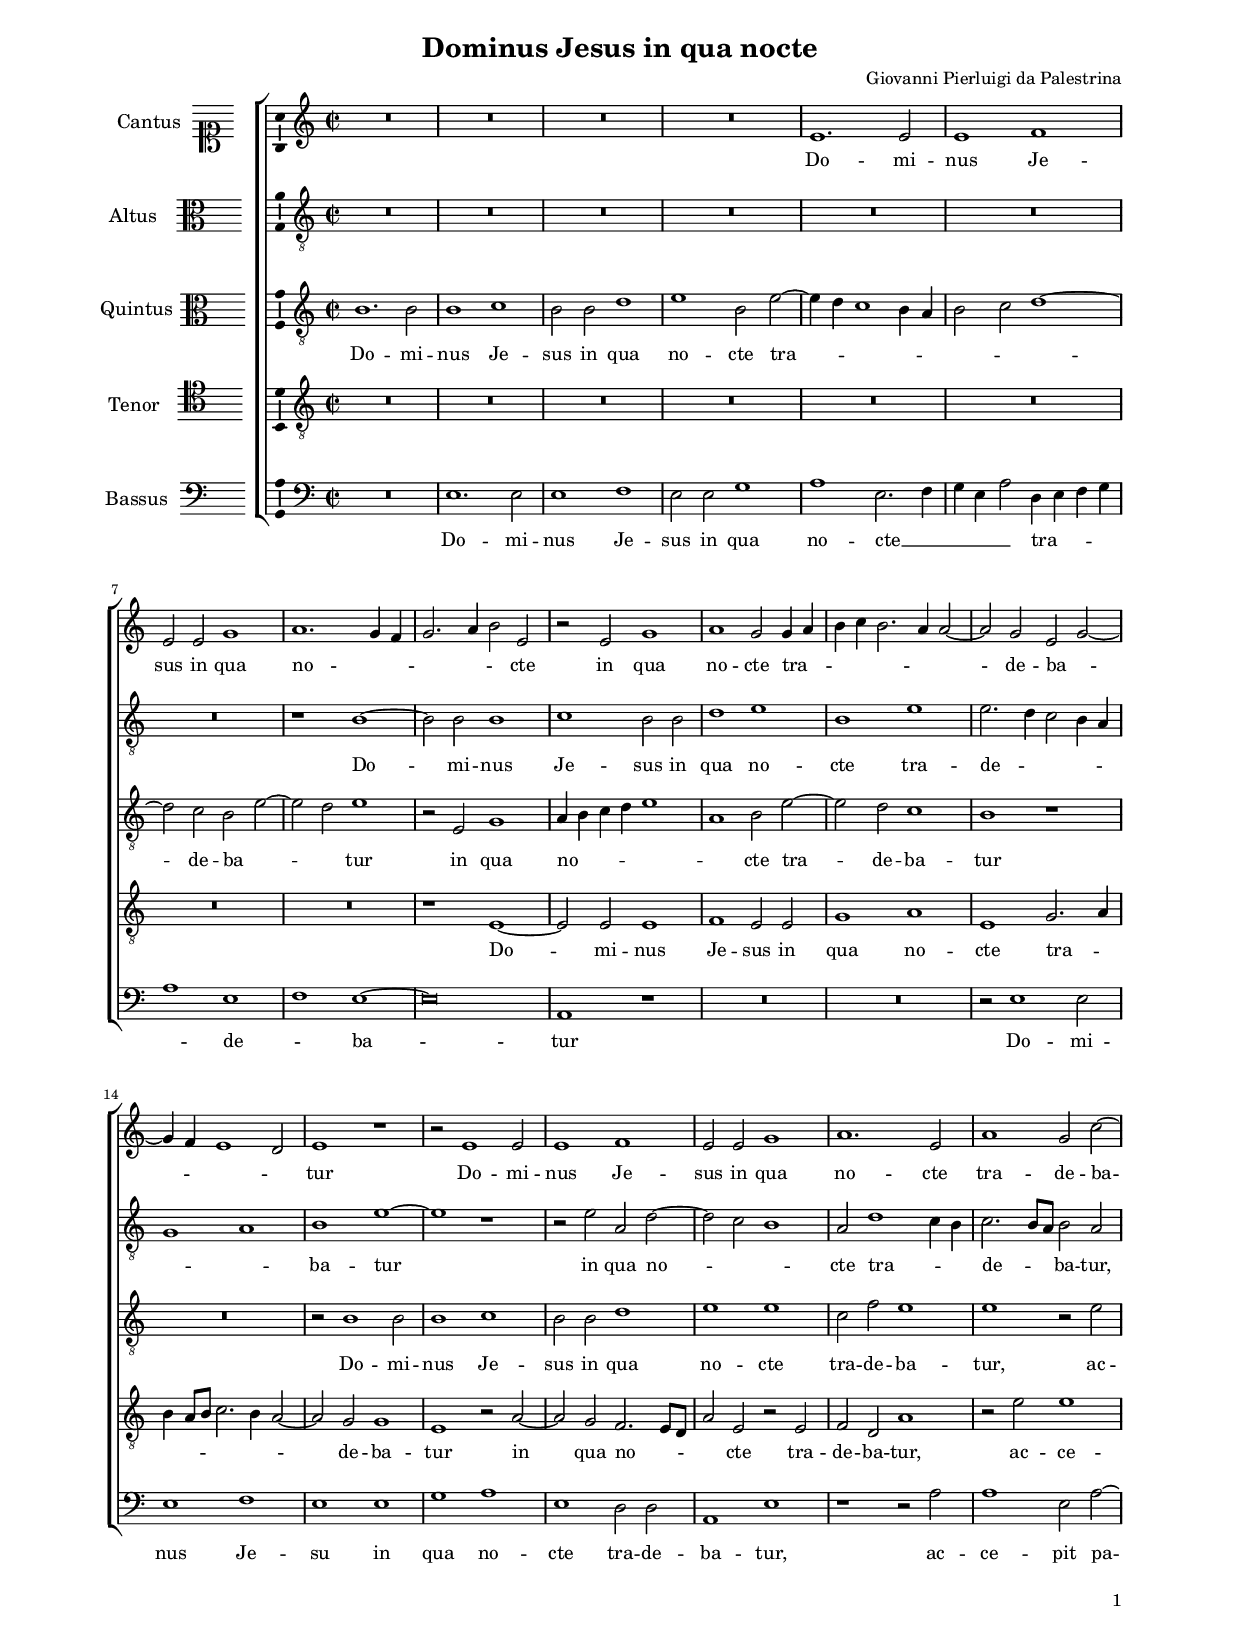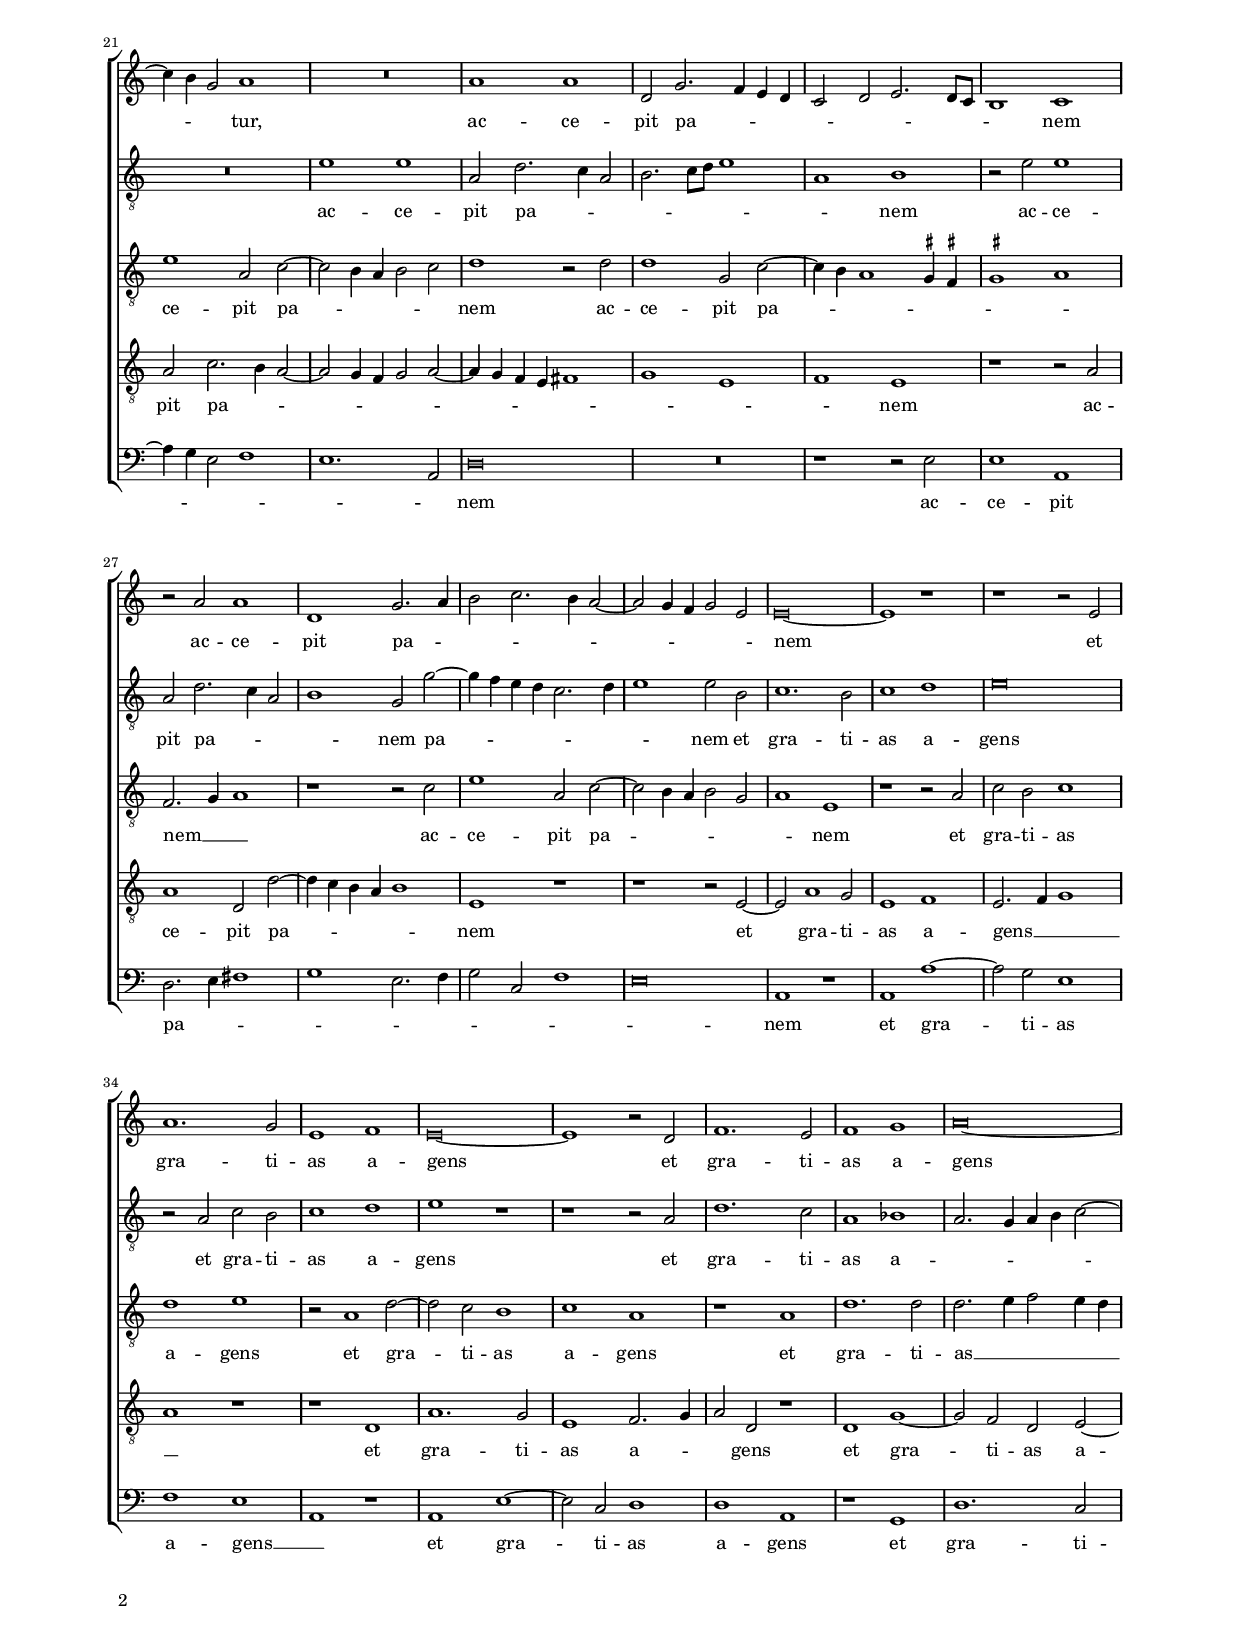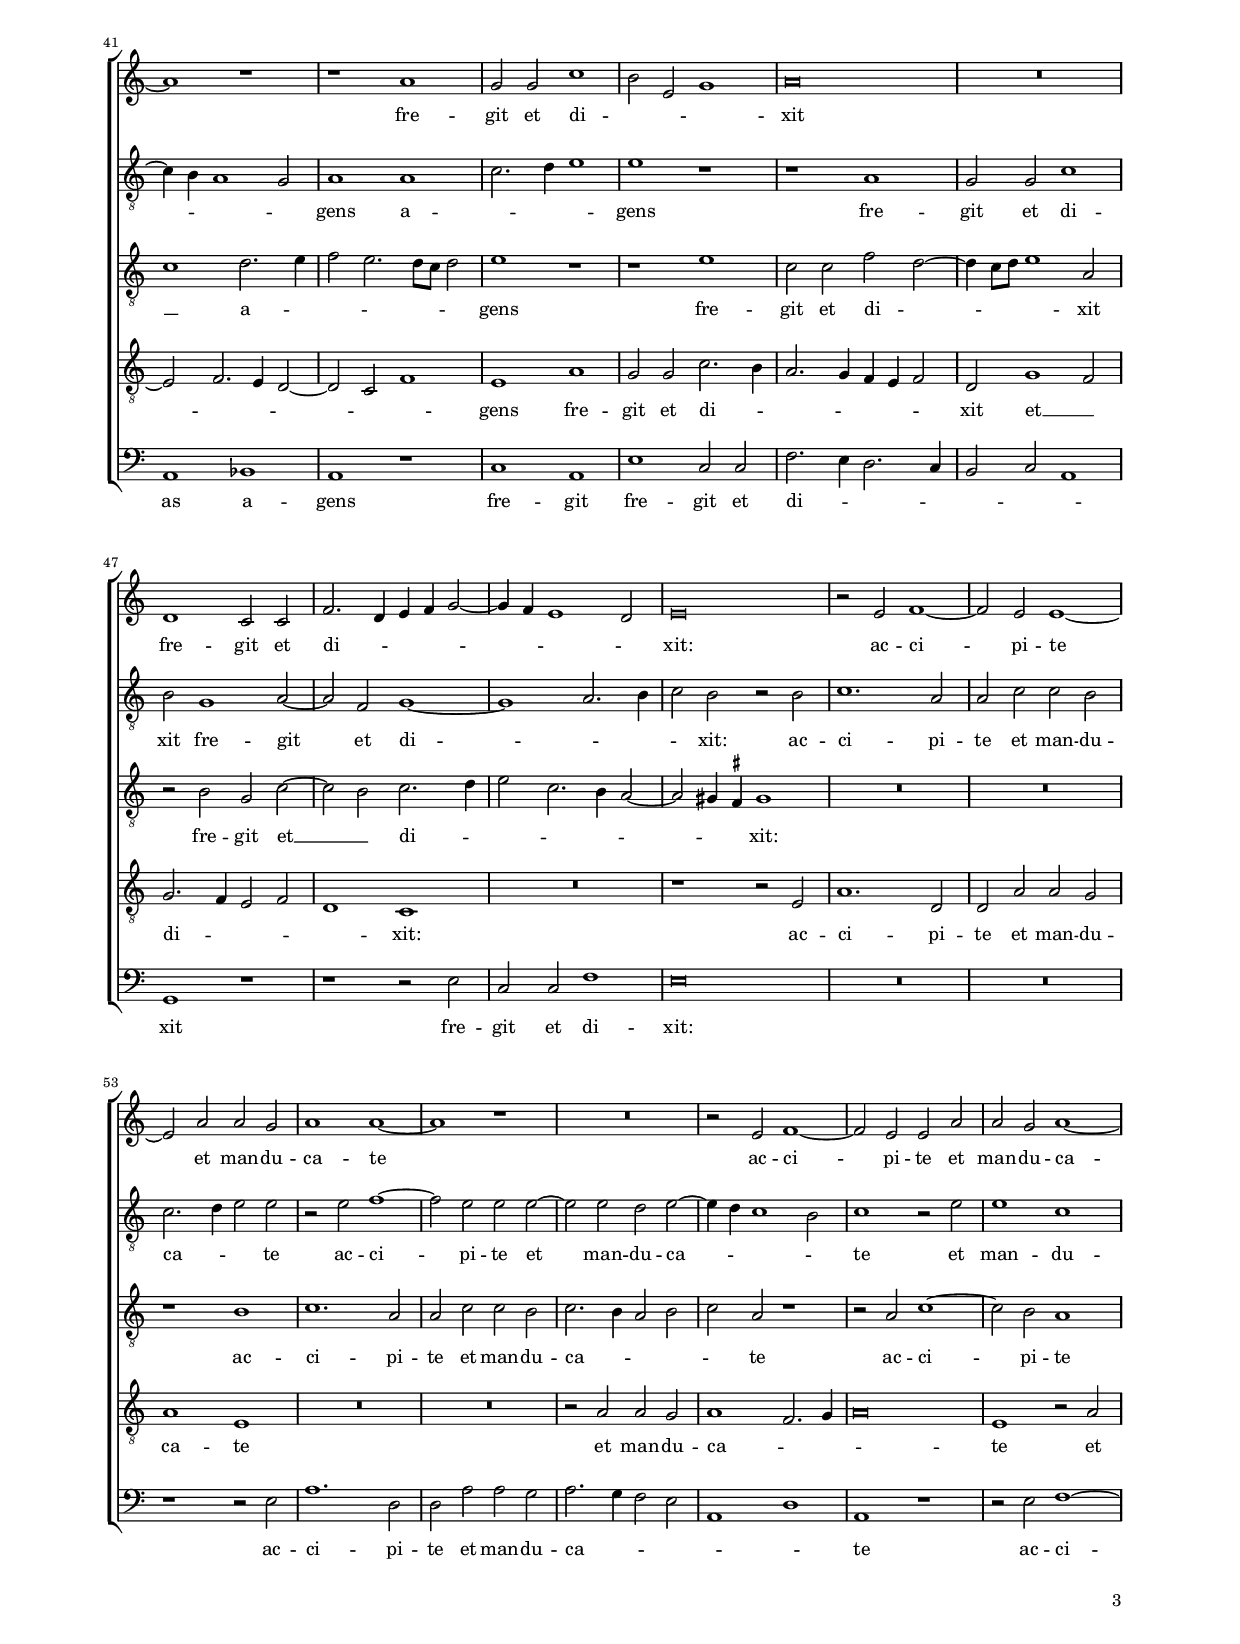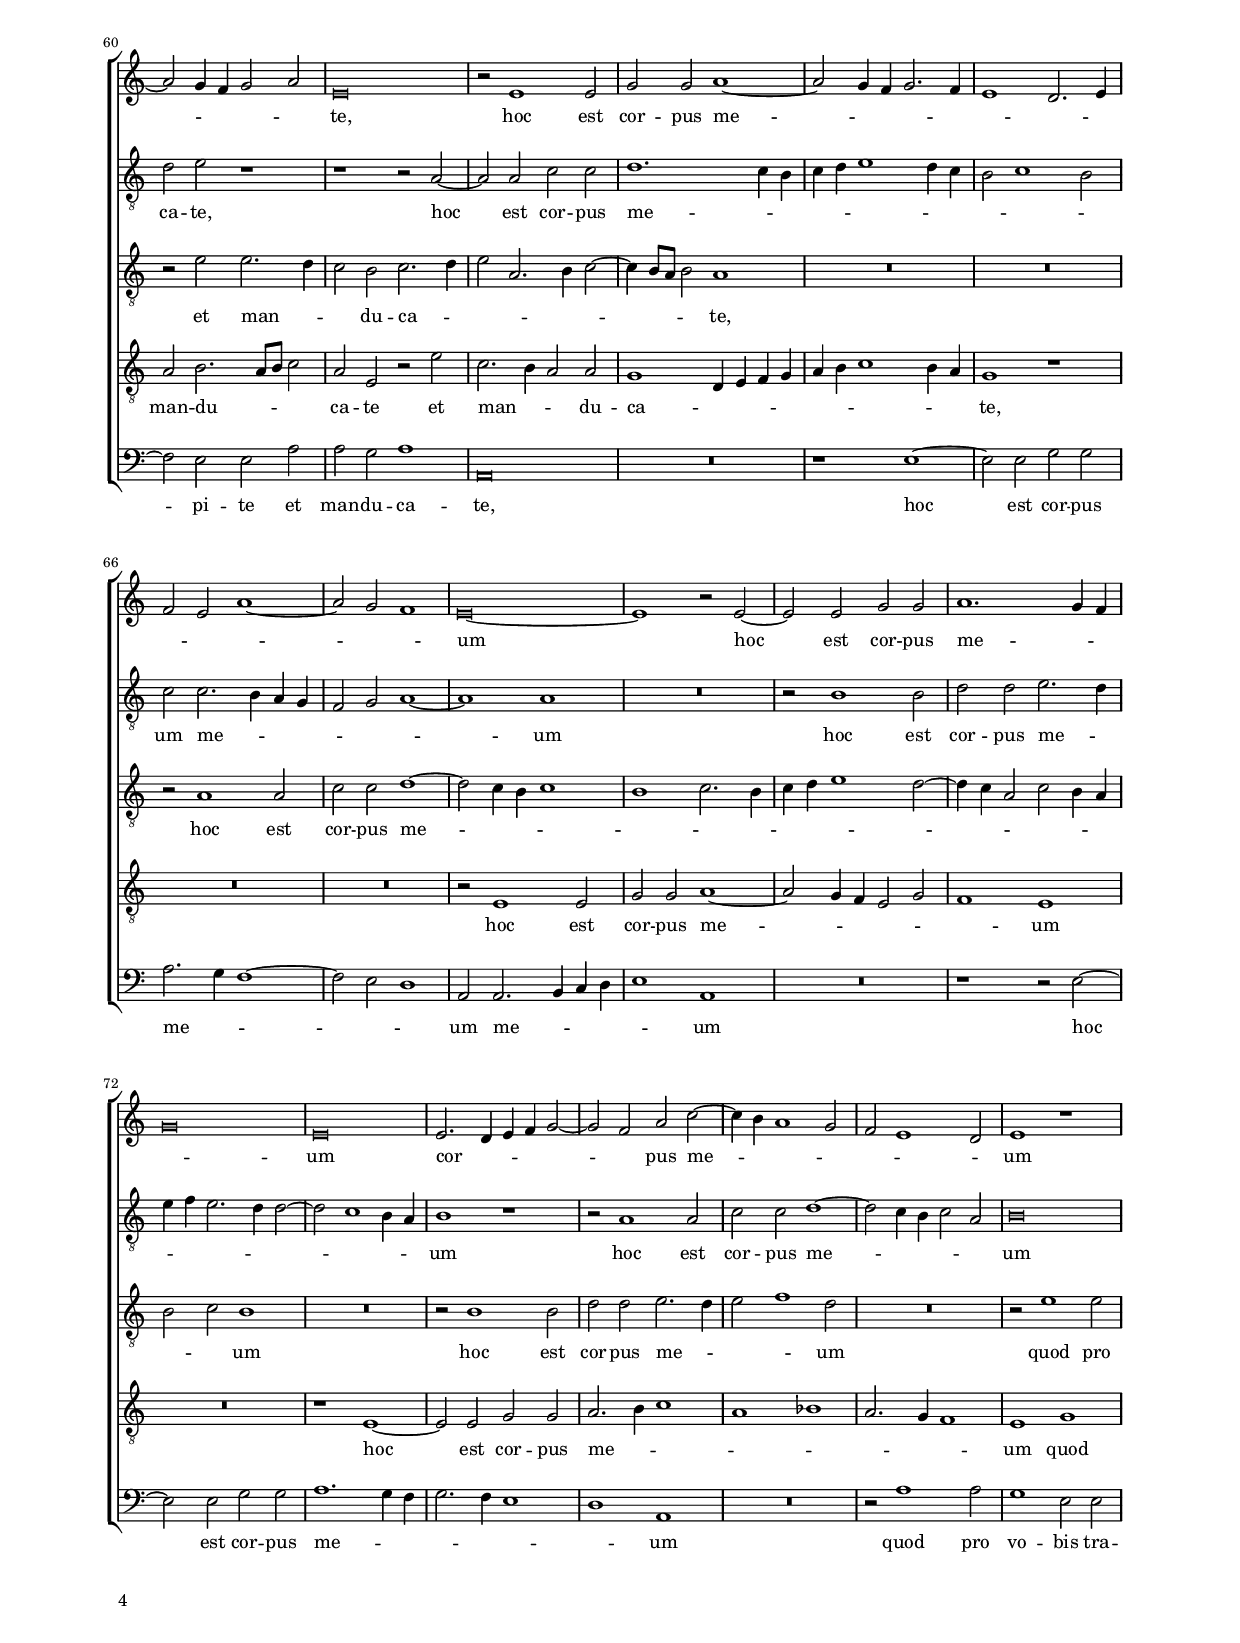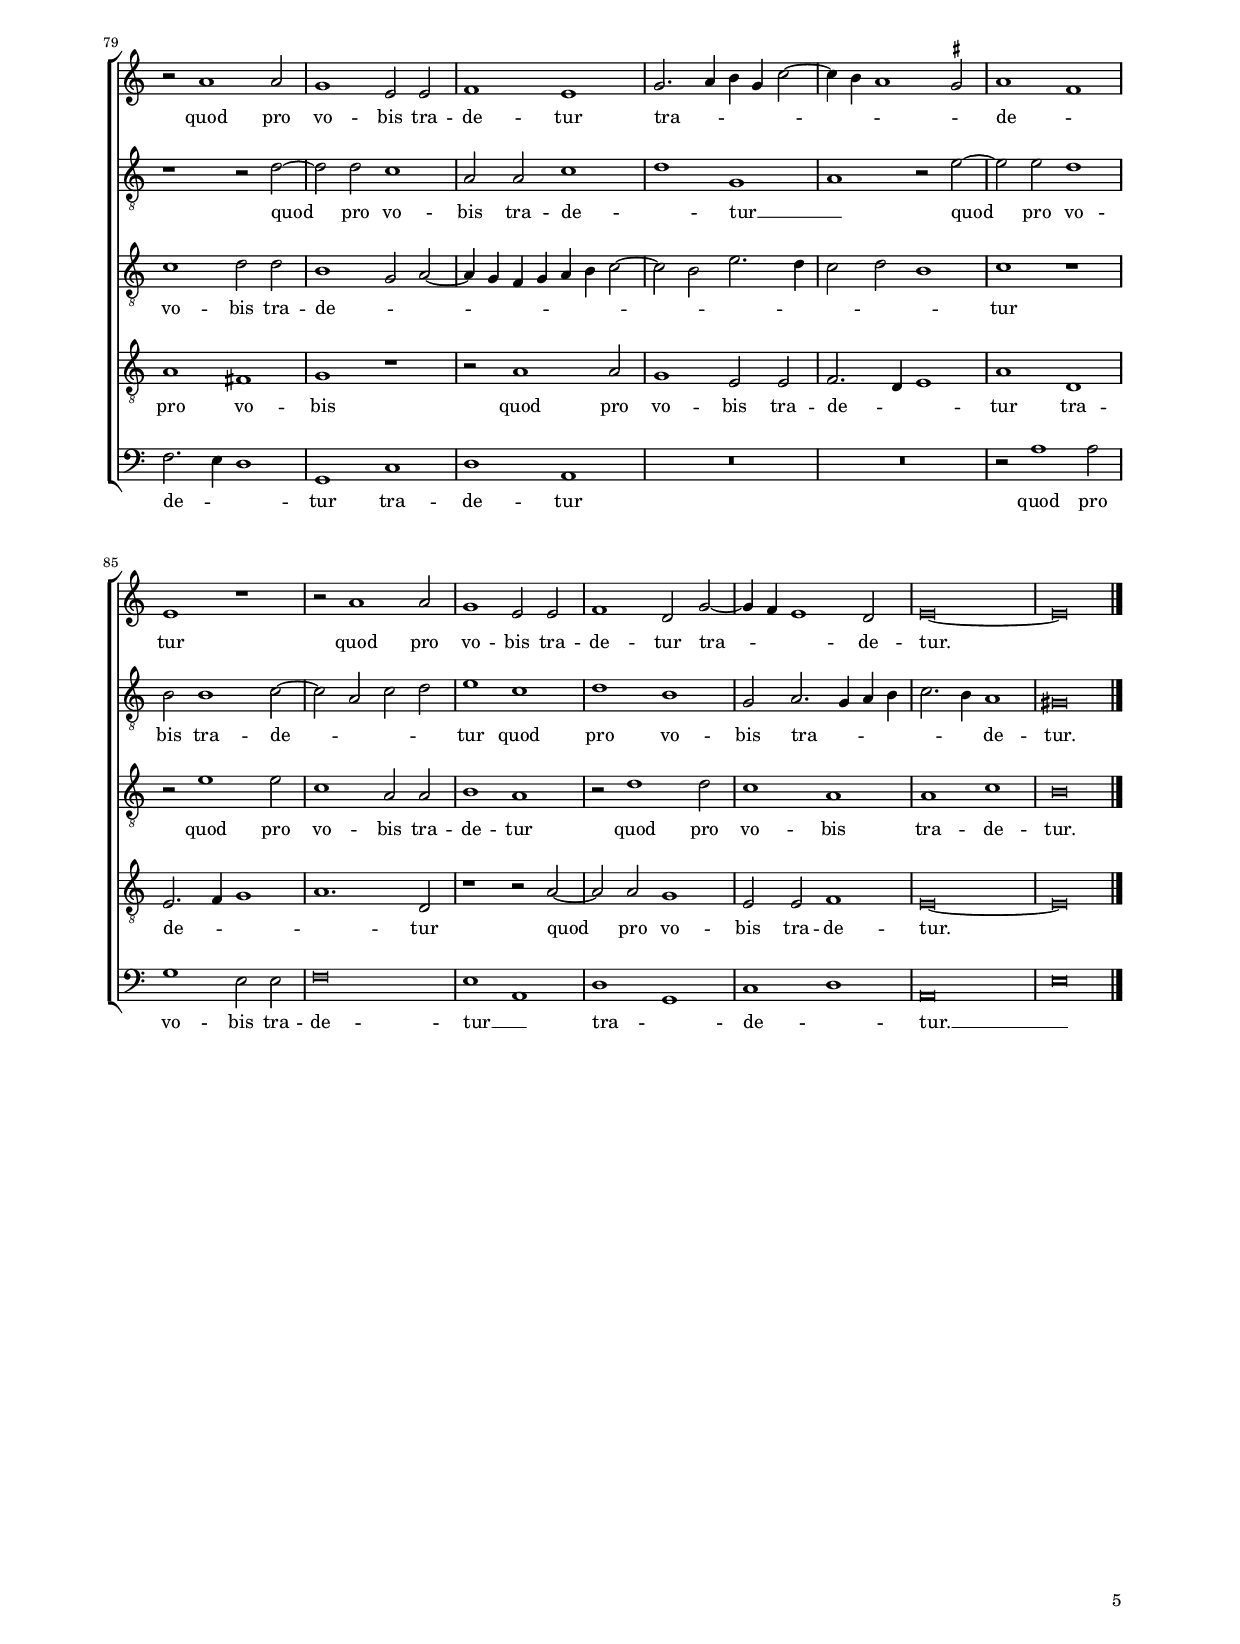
\header
{
	title="Dominus Jesus in qua nocte"
	composer="Giovanni Pierluigi da Palestrina"
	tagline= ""
}

\version "2.24.2"
\include "deutsch.ly"
#(set-global-staff-size 15)
#(ly:set-option 'point-and-click #f)

	
global = {
	\key c \major
	\time 2/2 \set Score.measureLength = #(ly:make-moment 2/1)
	\skip 1*2*91 \bar "|."
	}

	ficta = { \once \set suggestAccidentals = ##t }
	
	forget = #(define-music-function (music) (ly:music?) #{
		\accidentalStyle forget
		$music
		\accidentalStyle default
		#})

	m = \melisma
	me = \melismaEnd

\paper
	{
	top-margin = 1.8 \cm
	bottom-margin = 1.2 \cm
	left-margin = 2 \cm
	right-margin = 2 \cm
	ragged-bottom = ##f
	ragged-last-bottom = ##t
	print-page-number = ##f
	score-system-spacing = #'((basic-distance . 16) (minimum-distance . 14) (padding . 5) (strechability . 150))
	system-system-spacing = #'((basic-distance . 16) (minimum-distance . 14) (padding . 5) (strechability . 150))
	oddFooterMarkup=\markup   \fill-line { "" \fromproperty #'page:page-number-string }
	evenFooterMarkup=\markup  \fill-line { \fromproperty #'page:page-number-string "" }
	last-bottom-spacing = #'((basic-distance . 12) (minimum-distance . 7) (padding . 4))
%	print-all-headers = ##t
%	print-first-page-number = ##t
%	first-page-number = 1
	}


incipitcantus = \markup { \score {
	{
	\set Staff.instrumentName = \markup { \fontsize #1 "Cantus" }
	\key c \major
	\clef soprano
	s4 \bar ""
	}
	\layout  {
	raggedright = ##t
	indent = 1.4 \cm
	line-width = 2.5\cm
	\context { \Staff \remove Time_signature_engraver }
	\override Staff.Clef.Y-extent = #'(0 . 0)
	}} \hspace #1 }
	
	 
incipitaltus = \markup { \score {
	{
	\set Staff.instrumentName = \markup { \fontsize #1 "Altus" }
	\key c \major
	\clef alto
	s4 \bar ""
	}
	\layout  {
	raggedright = ##t
	indent = 1.4 \cm
	line-width = 2.5\cm
	\context { \Staff \remove Time_signature_engraver }
	\override Staff.Clef.Y-extent = #'(0 . 0)
	}} \hspace #1 }
	
	 
incipitquintus = \markup { \score {
	{
	\set Staff.instrumentName = \markup { \fontsize #1 "Quintus" }
	\key c \major
	\clef alto
	s4 \bar ""
	}
	\layout  {
	raggedright = ##t
	indent = 1.4 \cm
	line-width = 2.5\cm
	\context { \Staff \remove Time_signature_engraver }
	\override Staff.Clef.Y-extent = #'(0 . 0)
	}} \hspace #1 }
	 
	 
incipittenor = \markup { \score {
	{
	\set Staff.instrumentName = \markup { \fontsize #1 "Tenor" }
	\key c \major
	\clef tenor
	s4 \bar ""
	}
	\layout  {
	raggedright = ##t
	indent = 1.4 \cm
	line-width = 2.5\cm
	\context { \Staff \remove Time_signature_engraver }
	\override Staff.Clef.Y-extent = #'(0 . 0)
	}} \hspace #1 }
	
	 
incipitbassus = \markup { \score {
	{
	\set Staff.instrumentName = \markup { \fontsize #1 "Bassus" }
	\key c \major
	\clef bass
	s4 \bar ""
	}
	\layout  {
	raggedright = ##t
	indent = 1.4 \cm
	line-width = 2.5\cm
	\context { \Staff \remove Time_signature_engraver }
	\override Staff.Clef.Y-extent = #'(0 . 0)
	}} \hspace #1 }


cantus =  \relative c'
	{
	R\breve
	R\breve
	R\breve
	R\breve
%5
	e1. e2 |
	e1 f
	e2 e g1
	a1. \m g4 f
	g2. a4 h2 \me e,
%10
	r2 e g1 |
	a1 g2 g4 \m a
	h4 c h2. a4 a2~
	a2 \me g e \m g~
	g4 f e1 d2 \me
%15
	e1 r |
	r2 e1 e2
	e1 f
	e2 e g1
	a1. e2
%20
	a1 g2 c~ |
	c4 \m h g2 \me a1
	R\breve
	a1 a
	d,2 g2. \m f4 e d
%25
	c2 d e2. d8 c |
	h1 \me c
	r2 a' a1
	d,1 g2. \m a4
	h2 c2. h4 a2~
%30
	a2 g4 f g2 e \me |
	e\breve~
	e1 r
	r1 r2 e
	a1. g2
%35
	e1 f |
	e\breve~
	e1 r2 d
	f1. e2
	f1 g
%40
	a\breve~ |
	a1 r
	r1 a
	g2 g c1 \m
	h2 e, g1 \me
%45
	a\breve |
	R\breve
	d,1 c2 c
	f2. \m d4 e f g2~
	g4 f e1 d2 \me
%50
	e\breve |
	r2 e f1~
	f2 e e1~
	e2 a a g
	a1 a~
%55
	a1 r |
	R\breve
	r2 e f1~
	f2 e e a
	a2 g a1~
%60
	a2 \m g4 f g2 a \me |
	e\breve
	r2 e1 e2
	g2 g a1~
	a2 \m g4 f g2. f4
%65
	e1 d2. e4 |
	f2 e a1~
	a2 g f1 \me
	e\breve~
	e1 r2 e~
%70
	e2 e g g |
	a1. \m g4 f
	g\breve \me
	e\breve
	e2. \m d4 e f g2~
%75
	g2 f \me a c~ |
	c4 \m h a1 g2
	f2 e1 d2 \me
	e1 r
	r2 a1 a2
%80
	g1 e2 e |
	f1 e
	\slurDown g2. \m a4 h g c2~
	c4 h a1 \ficta gis2 \me
	a1 \m f \me
%85
	e1 r |
	r2 a1 a2
	g1 e2 e
	f1 d2 g~
	g4 \m f e1 \me d2
%90
	e\breve~
	e\breve
	}
	

altus =  \relative c'
	{
	R\breve
	R\breve
	R\breve
	R\breve
%5
	R\breve
	R\breve
	R\breve
	r1 h~
	h2 h h1
%10
	c1 h2 h |
	d1 e
	h1 e
	e2. \m d4 c2 h4 a
	g1 a \me
%15
	h1 e~
	e1 r
	r2 e a, d~
	d2 \m c h1 \me
	a2 d1 \m c4 h \me
%20
	c2. \m h8 a \me h2 a |
	R\breve
	e'1 e
	a,2 d2. \m c4 a2
	h2. c8 d e1
%25
	a,1 \me h |
	r2 e e1
	a,2 d2. \m c4 a2
	h1 \me g2 g'~
	g4 \m f e d c2. d4
%30
	e1 \me e2 h |
	c1. h2
	c1 d
	e\breve
	r2 a, c h
%35
	c1 d |
	e1 r
	r1 r2 a,
	d1. c2
	a1 b \m
%40
	a2. g4 a h c2~ |
	c4 h a1 g2 \me
	a1 a \m
	c2. d4 e1 \me
	e1 r
%45
	r1 a, |
	g2 g c1
	h2 g1 a2~
	a2 f g1~
	g1 \m a2. h4
%50
	c2 \me h r h |
	c1. a2
	a2 c c h
	c2. \m d4 e2 \me e
	r2 e f1~
%55
	f2 e e e~ |
	e2 e d e~
	e4 \m d c1 h2 \me
	c1 r2 e
	e1 c
%60
	d2 e r1 |
	r1 r2 a,~
	a2 a c c
	d1. \m c4 h
	c4 d e1 d4 c
%65
	h2 c1 h2 \me |
	c2 c2. \m h4 a g
	f2 g a1~
	a1 \me a
	R\breve
%70
	r2 h1 h2 |
	d2 d e2. \m d4
	e4 f e2. d4 d2~
	d2 c1 h4 a \me
	h1 r
%75
	r2 a1 a2 |
	c2 c d1~
	d2 \m c4 h c2 a \me
	h\breve
	r1 r2 d~
%80
	d2 d c1 |
	a2 a c1 \m
	d1 \me g, \m
	a1 \me r2 e'~
	e2 e d1
%85
	h2 h1 c2~ |
	c2 \m a c d \me
	e1 c
	d1 h
	g2 a2. \m g4 a h
%90
	c2. h4 \me a1
	gis\breve
	}
	
	
quintus  =  \relative c'
	{
	h1. h2
	h1 c
	h2 h d1
	e1 h2 e~
%5
	e4 \m d c1 h4 a |
	h2 c d1~
	d2 \me c h \m e~
	e2 d \me e1
	r2 e, g1
%10
	a4 \m h c d e1 |
	a,1 \me h2 e~
	e2 d c1
	h1 r
	R\breve
%15
	r2 h1 h2 |
	h1 c
	h2 h d1
	e1 e
	c2 f e1
%20
	e1 r2 e |
	e1 a,2 c~
	c2 \m h4 a h2 c \me
	d1 r2 d
	d1 g,2 \slurDown c~
%25
	c4 \m h a1 \ficta gis4 \ficta fis |
	\ficta gis1 a \me
	f2. \m g4 a1 \me
	r1 r2 c
	e1 a,2 c~
%30
	c2 \m h4 a h2 g |
	a1 \me e
	r1 r2 a
	c2 h c1
	d1 e
%35
	r2 a,1 d2~ |
	d2 c h1
	c1 a
	r1 a
	d1. d2
%40
	d2. \m e4 f2 e4 d |
	c1 \me d2. \m e4
	f2 e2. d8 c d2 \me
	e1 r
	r1 e
%45
	c2 c f \m d~ |
	d4 c8 d e1 \me a,2
	r2 h g c~
	c2 \m h \me \slurDown c2. \m d4
	e2 c2. h4 a2~
%50
	a2 gis4 \ficta fis \me gis1 |
	R\breve
	R\breve
	r1 h
	c1. a2
%55
	a2 c c h |
	c2. \m h4 a2 h
	c2 \me a r1
	r2 a c1~
	c2 h a1
%60
	r2 e' e2. \m d4 |
	c2 \me h c2. \m d4
	e2 a,2. h4 c2~
	c4 h8 a h2 \me a1
	R\breve
%65
	R\breve |
	r2 a1 a2
	c2 c d1~
	d2 \m c4 h c1
	h1 c2. h4
%70
	c4 d e1 d2~ |
	d4 c a2 c h4 a
	h2 c \me h1
	R\breve
	r2 h1 h2
%75
	d2 d e2. \m d4 |
	e2 f1 \me d2
	R\breve
	r2 e1 e2
	c1 d2 d
%80
	h1 \m g2 a~ |
	a4 g f g a h c2~
	c2 h e2. d4
	c2 d h1 \me
	c1 r
%85
	r2 e1 e2 |
	c1 a2 a
	h1 a
	r2 d1 d2
	c1 a
%90
	a1 c |
	h\breve
	}


tenor =  \relative c
	{
	R\breve
	R\breve
	R\breve
	R\breve
%5
	R\breve
	R\breve
	R\breve
	R\breve
	r1 e~
%10
	e2 e e1 |
	f1 e2 e
	g1 a
	e1 g2. \m a4
	h4 a8 h c2. h4 a2~
%15
	a2 \me g g1 |
	e1 r2 a~
	a2 g f2. \m e8 d
	a'2 \me e r e
	f2 d a'1
%20
	r2 e' e1 |
	a,2 c2. \m h4 a2~
	a2 g4 f g2 a~
	a4 g f e fis1
	g1 e
%25
	f1 \me e |
	r1 r2 a
	a1 d,2 d'~
	d4 \m c h a h1 \me
	e,1 r
%30
	r1 r2 e~ |
	e2 a1 g2
	e1 f
	e2. \m f4 g1
	a1 \me r
%35
	r1 d, |
	a'1. g2
	e1 f2. \m g4
	a2 \me d, r1
	d1 g~
%40
	g2 f d e~ |
	e2 \m f2. e4 d2~
	d2 c f1 \me
	e1 a
	g2 g c2. \m h4
%45
	a2. g4 f e f2 \me |
	d2 g1 \m f2 \me
	g2. \m f4 e2 f
	d1 \me c
	R\breve
%50
	r1 r2 e |
	a1. d,2
	d2 a' a g
	a1 e
	R\breve
%55
	R\breve |
	r2 a a g
	a1 \m f2. g4
	a\breve \me
	e1 r2 a
%60
	a2 h2. \m a8 h c2 \me |
	a2 e r e'
	c2. \m h4 a2 \me a
	g1 \m d4 e f g
	a4 h c1 h4 a \me
%65
	g1 r |
	R\breve
	R\breve
	r2 e1 e2
	g2 g a1~
%70
	a2 \m g4 f e2 g |
	f1 \me e
	R\breve
	r1 e~
	e2 e g g
%75
	a2. \m h4 c1 |
	a1 b
	a2. g4 f1 \me
	e1 g
	a1 fis
%80
	g1 r |
	r2 a1 a2
	g1 e2 e
	f2. \m d4 e1 \me
	a1 d,
%85
	e2. \m f4 g1 |
	a1. \me d,2
	r1 r2 a'~
	a2 a g1
	e2 e f1
%90
	e\breve~ |
	e\breve
	}


bassus  =  \relative c
	{
	R\breve
	e1. e2
	e1 f
	e2 e g1
%5
	a1 e2. \m f4 |
	g4 e a2 \me d,4 \m e f g
	a1 \me e \m
	f1 \me e~
	e\breve
%10
	a,1 r |
	R\breve
	R\breve
	r2 e'1 e2
	e1 f
%15
	e1 e |
	g1 a
	e1 d2 d
	a1 e'
	r1 r2 a
%20
	a1 e2 a~ |
	a4 \m g e2 f1
	e1. a,2 \me
	d\breve
	R\breve
%25
	r1 r2 e |
	e1 a,
	d2. \m e4 fis1
	g1 e2. f4
	g2 c, f1
%30
	e\breve \me |
	a,1 r
	a1 a'~
	a2 g e1
	f1 e \m
%35
	a,1 \me r |
	a1 e'~
	e2 c d1
	d1 a
	r1 g
%40
	d'1. c2 |
	a1 b
	a1 r
	c1 a
	e'1 c2 c
%45
	f2. \m e4 d2. c4 |
	h2 c a1 \me
	g1 r
	r1 r2 e'
	c2 c f1
%50
	e\breve |
	R\breve
	R\breve
	r1 r2 e
	a1. d,2
%55
	d2 a' a g |
	a2. \m g4 f2 e
	a,1 d \me
	a1 r
	r2 e' f1~
%60
	f2 e e a |
	a2 g a1
	a,\breve
	R\breve
	r1 e'~
%65
	e2 e g g |
	a2. \m g4 f1~
	f2 e d1 \me
	a2 a2. \m h4 c d
	e1 \me a,
%70
	R\breve |
	r1 r2 e'~
	e2 e g g
	a1. \m g4 f
	g2. f4 e1
%75
	d1 \me a |
	R\breve
	r2 a'1 a2
	g1 e2 e
	f2. \m e4 d1 \me
%80
	g,1 c |
	d1 a
	R\breve
	R\breve
	r2 a'1 a2
%85
	g1 e2 e |
	f\breve
	e1 \m a, \me
	d1 \m g, \me
	c1 \m d \me
%90
	a\breve \m |
	e'\breve \me
	}
	
lyricscantus = \lyricmode {
	Do -- mi -- nus Je -- sus in qua no -- cte
	in qua no -- cte tra -- de -- ba -- tur
	Do -- mi -- nus Je -- sus in qua no -- cte tra -- de -- ba -- tur,
	ac -- ce -- pit pa -- nem
	ac -- ce -- pit pa -- nem
	et gra -- ti -- as a -- gens
	et gra -- ti -- as a -- gens
	fre -- git et di -- xit
	fre -- git et di -- xit:
	ac -- ci -- pi -- te et man -- du -- ca -- te
	ac -- ci -- pi -- te et man -- du -- ca -- te,
	hoc est cor -- pus me -- um
	hoc est cor -- pus me -- um
	cor -- pus me -- um
	quod pro vo -- bis tra -- de -- tur
	tra -- de -- tur
	quod pro vo -- bis tra -- de -- tur
	tra -- de -- tur.
	}

	
lyricsaltus = \lyricmode {
	Do -- mi -- nus Je -- sus in qua no -- cte tra -- de -- ba -- tur
	in qua no -- cte tra -- de -- ba -- tur,
	ac -- ce -- pit pa -- nem
	ac -- ce -- pit pa -- nem
	pa -- nem
	et gra -- ti -- as a -- gens
	et gra -- ti -- as a -- gens
	et gra -- ti -- as a -- gens
	a -- gens
	fre -- git et di -- xit
	fre -- git et di -- xit:
	ac -- ci -- pi -- te et man -- du -- ca -- te
	ac -- ci -- pi -- te et man -- du -- ca -- te
	et man -- du -- ca -- te,
	hoc est cor -- pus me -- um
	me -- um
	hoc est cor -- pus me -- um
	hoc est cor -- pus me -- um
	quod pro vo -- bis tra -- de -- tur __
	quod pro vo -- bis tra -- de -- tur
	quod pro vo -- bis tra -- de -- tur.
	}
	
	
lyricsquintus = \lyricmode {
	Do -- mi -- nus Je -- sus in qua no -- cte tra -- de -- ba -- tur
	in qua no -- cte tra -- de -- ba -- tur
	Do -- mi -- nus Je -- sus in qua no -- cte tra -- de -- ba -- tur,
	ac -- ce -- pit pa -- nem
	ac -- ce -- pit pa -- nem __
	ac -- ce -- pit pa -- nem
	et gra -- ti -- as a -- gens
	et gra -- ti -- as a -- gens
	et gra -- ti -- as __ a -- gens
	fre -- git et di -- xit
	fre -- git et __ di -- xit:
	ac -- ci -- pi -- te et man -- du -- ca -- te
	ac -- ci -- pi -- te et man -- du -- ca -- te,
	hoc est cor -- pus me -- um
	hoc est cor -- pus me -- um
	quod pro vo -- bis tra -- de -- tur
	quod pro vo -- bis tra -- de -- tur
	quod pro vo -- bis tra -- de -- tur.
	}
	
	
lyricstenor = \lyricmode {
	Do -- mi -- nus Je -- sus in qua no -- cte tra -- de -- ba -- tur
	in qua no -- cte tra -- de -- ba -- tur,
	ac -- ce -- pit pa -- nem
	ac -- ce -- pit pa -- nem
	et gra -- ti -- as a -- gens __
	et gra -- ti -- as a -- gens
	et gra -- ti -- as a -- gens
	fre -- git et di -- xit
	et __ di -- xit:
	ac -- ci -- pi -- te et man -- du -- ca -- te
	et man -- du -- ca -- te
	et man -- du -- ca -- te
	et man -- du -- ca -- te,
	hoc est cor -- pus me -- um
	hoc est cor -- pus me -- um
	quod pro vo -- bis
	quod pro vo -- bis tra -- de -- tur
	tra -- de -- tur
	quod pro vo -- bis tra -- de -- tur.
	}


lyricsbassus = \lyricmode {
	Do -- mi -- nus Je -- sus in qua no -- cte __ tra -- de -- ba -- tur
	Do -- mi -- nus Je -- su in qua no -- cte tra -- de -- ba -- tur,
	ac -- ce -- pit pa -- nem
	ac -- ce -- pit pa -- nem
	et gra -- ti -- as a -- gens __
	et gra -- ti -- as a -- gens
	et gra -- ti -- as a -- gens
	fre -- git
	fre -- git et di -- xit
	fre -- git et di -- xit:
	ac -- ci -- pi -- te et man -- du -- ca -- te
	ac -- ci -- pi -- te et man -- du -- ca -- te,
	hoc est cor -- pus me -- um
	me -- um
	hoc est cor -- pus me -- um
	quod pro vo -- bis tra -- de -- tur
	tra -- de -- tur
	quod pro vo -- bis tra -- de -- tur __
	tra -- de -- tur. __
	}
	

\score
{  
	\new ChoirStaff \with { \override StaffGrouper.staff-staff-spacing.basic-distance = #12 }
	<<
	
	\new Staff << \global
	\new Voice="v1" {
		\set Staff.instrumentName=\incipitcantus
		\set Staff.midiInstrument = "reed organ"
		\clef violin
		\cantus }
	\new Lyrics \lyricsto "v1" {\lyricscantus }
	>>

	
	\new Staff << \global
	\new Voice="v2" {
		\set Staff.instrumentName=\incipitaltus
		\set Staff.midiInstrument = "reed organ"
		\clef "G_8" 
		\altus}
	\new Lyrics \lyricsto "v2" {\lyricsaltus }
	>>


	\new Staff << \global
	\new Voice="v5" {
		\set Staff.instrumentName=\incipitquintus
		\set Staff.midiInstrument = "reed organ"
		\clef "G_8"
		\quintus}
	\new Lyrics \lyricsto "v5" {\lyricsquintus }
	>>


	\new Staff << \global
	\new Voice="v3" {
		\set Staff.instrumentName=\incipittenor
		\set Staff.midiInstrument = "reed organ"
		\clef "G_8"
		\tenor }
	\new Lyrics \lyricsto "v3" {\lyricstenor }
	>>
	
	
	\new Staff << \global
	\new Voice="v4" {
		\set Staff.instrumentName=\incipitbassus
		\set Staff.midiInstrument = "reed organ"
		\clef "bass" 
		\bassus }
	\new Lyrics \lyricsto "v4" {\lyricsbassus}
	>>
	
	>>
		
	\layout
	{
	indent = 2.5 \cm
	\context { \Staff \override TimeSignature.break-visibility = #end-of-line-invisible }
	\context { \Lyrics \override VerticalAxisGroup.nonstaff-relatedstaff-spacing.padding = #1.4 }
%	\context { \Lyrics \override LyricText.font-size = #1 }
	\context { \Staff \consists Ambitus_engraver }
	\context { \Score \override BarNumber.padding = #2 }
	\context { \Voice \override NoteHead.style = #'baroque }
	}
	
\midi
	{
	\tempo 2 = 95
	}
	
}


% EOF
